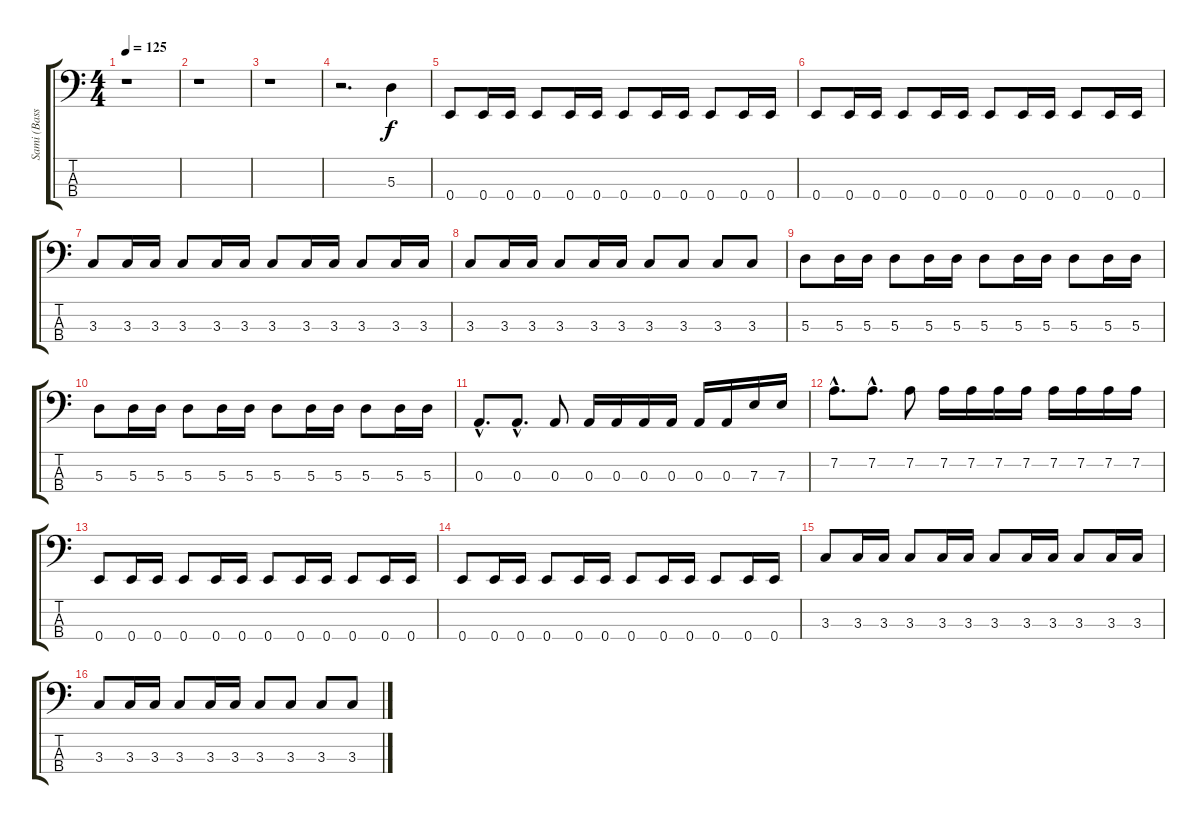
\track ("Sami (Bass)" "Sami (Bass") {instrument electricbasspick}
\staff {score tabs}
\tuning (G2 D2 A1 E1) {hide}
\ts (4 4)
\tempo 125
\clef f4
\ks c
r.1{dy ppp} |
r.1 |
r.1 |
r.2{d} 5.3.4{dy f} |
0.4.8 0.4.16 0.4.16 0.4.8 0.4.16 0.4.16 0.4.8 0.4.16 0.4.16 0.4.8 0.4.16 0.4.16 |
0.4.8 0.4.16 0.4.16 0.4.8 0.4.16 0.4.16 0.4.8 0.4.16 0.4.16 0.4.8 0.4.16 0.4.16 |
3.3.8 3.3.16 3.3.16 3.3.8 3.3.16 3.3.16 3.3.8 3.3.16 3.3.16 3.3.8 3.3.16 3.3.16 |
3.3.8 3.3.16 3.3.16 3.3.8 3.3.16 3.3.16 3.3.8 3.3.8 3.3.8 3.3.8 |
5.3.8 5.3.16 5.3.16 5.3.8 5.3.16 5.3.16 5.3.8 5.3.16 5.3.16 5.3.8 5.3.16 5.3.16 |
5.3.8 5.3.16 5.3.16 5.3.8 5.3.16 5.3.16 5.3.8 5.3.16 5.3.16 5.3.8 5.3.16 5.3.16 |
0.3{hac}.8{d} 0.3{hac}.8{d} 0.3.8 0.3.16 0.3.16 0.3.16 0.3.16 0.3.16 0.3.16 7.3.16 7.3.16 |
7.2{hac}.8{d} 7.2{hac}.8{d} 7.2.8 7.2.16 7.2.16 7.2.16 7.2.16 7.2.16 7.2.16 7.2.16 7.2.16 |
0.4.8 0.4.16 0.4.16 0.4.8 0.4.16 0.4.16 0.4.8 0.4.16 0.4.16 0.4.8 0.4.16 0.4.16 |
0.4.8 0.4.16 0.4.16 0.4.8 0.4.16 0.4.16 0.4.8 0.4.16 0.4.16 0.4.8 0.4.16 0.4.16 |
3.3.8 3.3.16 3.3.16 3.3.8 3.3.16 3.3.16 3.3.8 3.3.16 3.3.16 3.3.8 3.3.16 3.3.16 |
3.3.8 3.3.16 3.3.16 3.3.8 3.3.16 3.3.16 3.3.8 3.3.8 3.3.8 3.3.8
